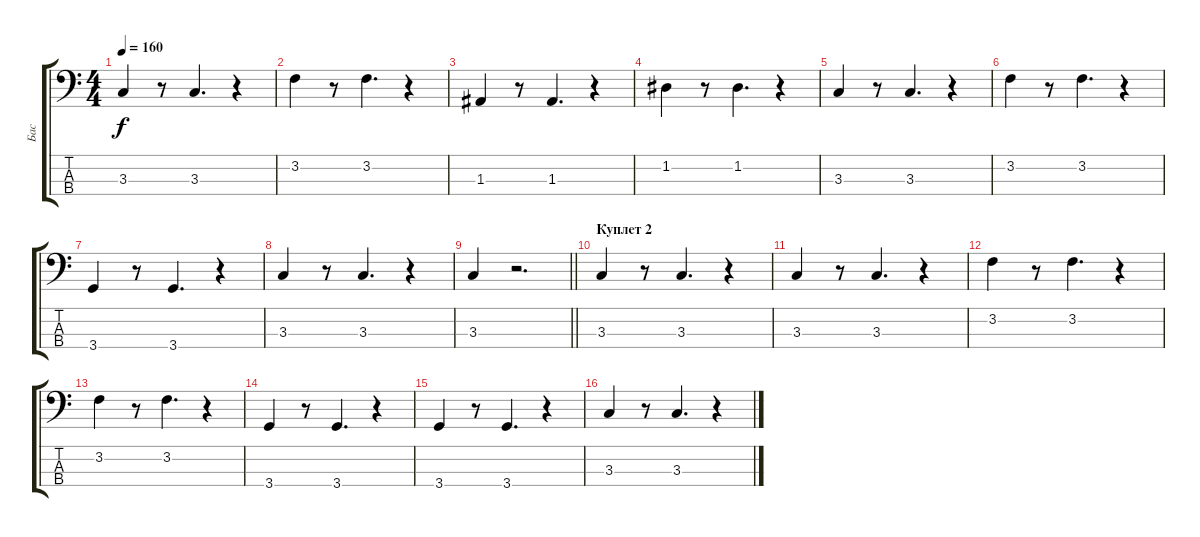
\track ("Бас" "Бас") {instrument electricbassfinger}
\staff {score tabs}
\tuning (G2 D2 A1 E1) {hide}
\ts (4 4)
\tempo 160
\clef f4
\ks c
3.3.4{dy f} r.8 3.3.4{d} r.4 |
3.2.4 r.8 3.2.4{d} r.4 |
1.3.4 r.8 1.3.4{d} r.4 |
1.2.4 r.8 1.2.4{d} r.4 |
3.3.4 r.8 3.3.4{d} r.4 |
3.2.4 r.8 3.2.4{d} r.4 |
3.4.4 r.8 3.4.4{d} r.4 |
3.3.4 r.8 3.3.4{d} r.4 |
\barLineRight lightlight
3.3.4 r.2{d} |
\section ("" "Куплет 2")
3.3.4 r.8 3.3.4{d} r.4 |
3.3.4 r.8 3.3.4{d} r.4 |
3.2.4 r.8 3.2.4{d} r.4 |
3.2.4 r.8 3.2.4{d} r.4 |
3.4.4 r.8 3.4.4{d} r.4 |
3.4.4 r.8 3.4.4{d} r.4 |
3.3.4 r.8 3.3.4{d} r.4
